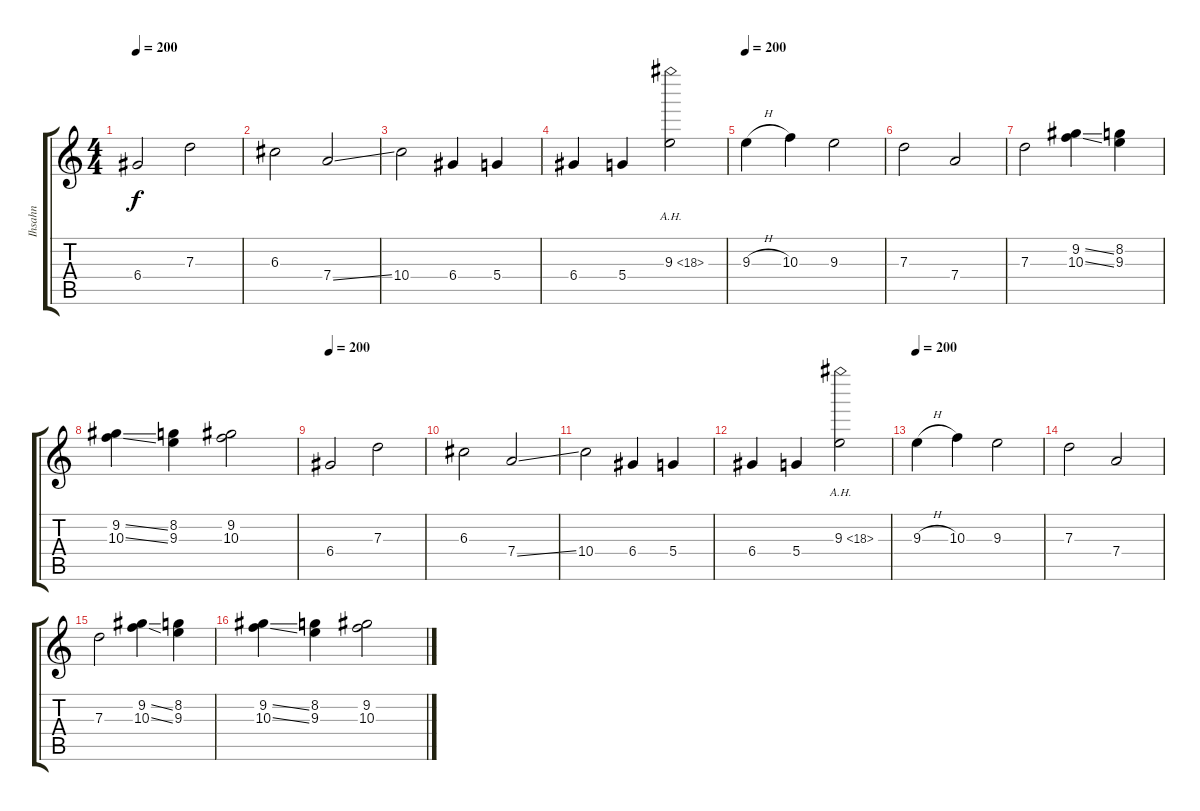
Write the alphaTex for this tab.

\track ("Ihsahn" "Ihsahn") {instrument distortionguitar}
\staff {score tabs}
\tuning (E4 B3 G3 D3 A2 E2) {hide}
\ts (4 4)
\tempo 200
\clef g2
\ks c
6.4.2{dy f} 7.3.2 |
6.3.2 7.4{ss}.2 |
10.4.2 6.4.4 5.4.4 |
6.4.4 5.4.4 9.3{ah 9}.2 |
\tempo 200
9.3{h}.4 10.3.4 9.3.2 |
7.3.2 7.4.2 |
7.3.2 (9.2{ss} 10.3{ss}).4 (8.2 9.3).4 |
(9.2{ss} 10.3{ss}).4 (8.2 9.3).4 (9.2 10.3).2 |
\tempo 200
6.4.2 7.3.2 |
6.3.2 7.4{ss}.2 |
10.4.2 6.4.4 5.4.4 |
6.4.4 5.4.4 9.3{ah 9}.2 |
\tempo 200
9.3{h}.4 10.3.4 9.3.2 |
7.3.2 7.4.2 |
7.3.2 (9.2{ss} 10.3{ss}).4 (8.2 9.3).4 |
(9.2{ss} 10.3{ss}).4 (8.2 9.3).4 (9.2 10.3).2
